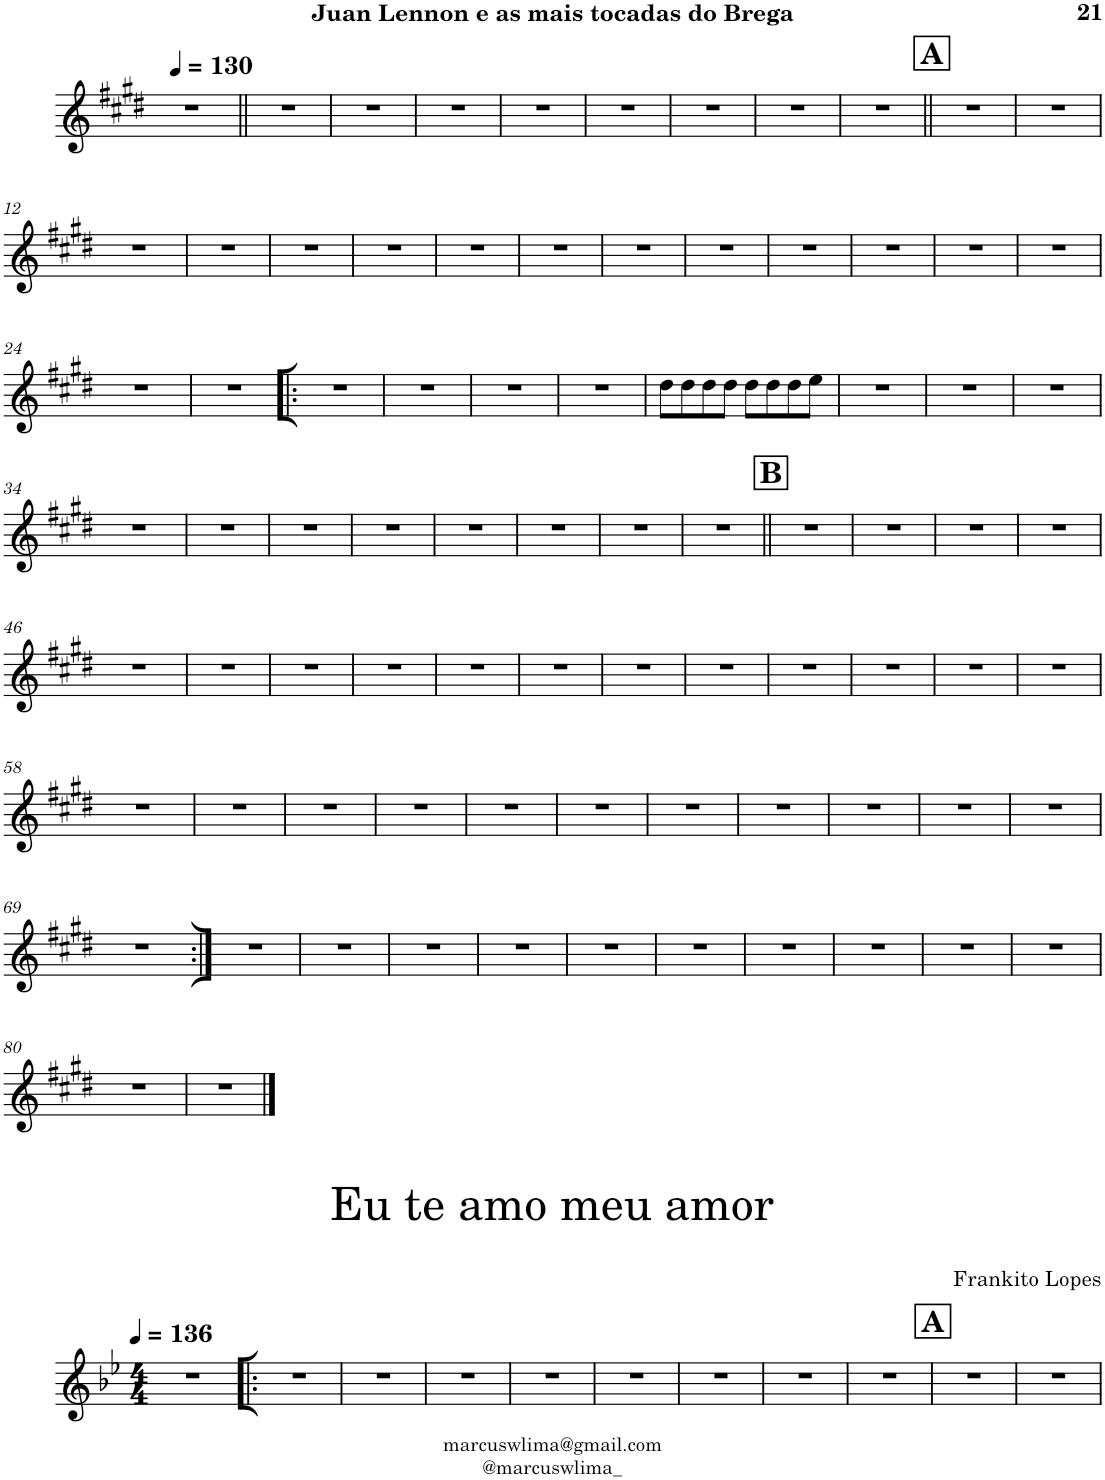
**kern
*part1
*staff1
*I"Voice
*I'Vo.
!!LO:PB:g=z
*clefG2
*k[f#c#g#d#]
*M4/4
*MM130
=1
1r
=2||
1r
=3
1r
=4
1r
=5
1r
=6
1r
=7
1r
=8
1r
=9
1r
!!LO:REH:place=s1:a:B:cj:fs=14:t=A
=10||
1r
=11
1r
!!LO:LB:g=z
=12
1r
=13
1r
=14
1r
=15
1r
=16
1r
=17
1r
=18
1r
=19
1r
=20
1r
=21
1r
=22
1r
=23
1r
!!LO:LB:g=z
=24
1r
=25
1r
=26!|:
1r
=27
1r
=28
1r
=29
1r
=30
8dd#\L
8dd#\
8dd#\
8dd#\J
8dd#\L
8dd#\
8dd#\
8ee\J
=31
1r
=32
1r
=33
1r
!!LO:LB:g=z
=34
1r
=35
1r
=36
1r
=37
1r
=38
1r
=39
1r
=40
1r
=41
1r
!!LO:REH:place=s1:a:B:cj:fs=14:t=B
=42||
1r
=43
1r
=44
1r
=45
1r
!!LO:LB:g=z
=46
1r
=47
1r
=48
1r
=49
1r
=50
1r
=51
1r
=52
1r
=53
1r
=54
1r
=55
1r
=56
1r
=57
1r
!!LO:LB:g=z
=58
1r
=59
1r
=60
1r
=61
1r
=62
1r
=63
1r
=64
1r
=65
1r
=66
1r
=67
1r
=68
1r
!!LO:LB:g=z
=69
1r
=70:|!
1r
=71
1r
=72
1r
=73
1r
=74
1r
=75
1r
=76
1r
=77
1r
=78
1r
=79
1r
!!LO:LB:g=z
=80
1r
=81
1r
!!LO:LB:g=z
==1
*k[b-e-]
*M4/4
*MM136
1r
=2!|:
1r
=3
1r
=4
1r
=5
1r
=6
1r
=7
1r
=8
1r
=9
1r
!!LO:REH:place=s1:a:B:cj:fs=14:t=A
=10
1r
=11
1r
=
*-
